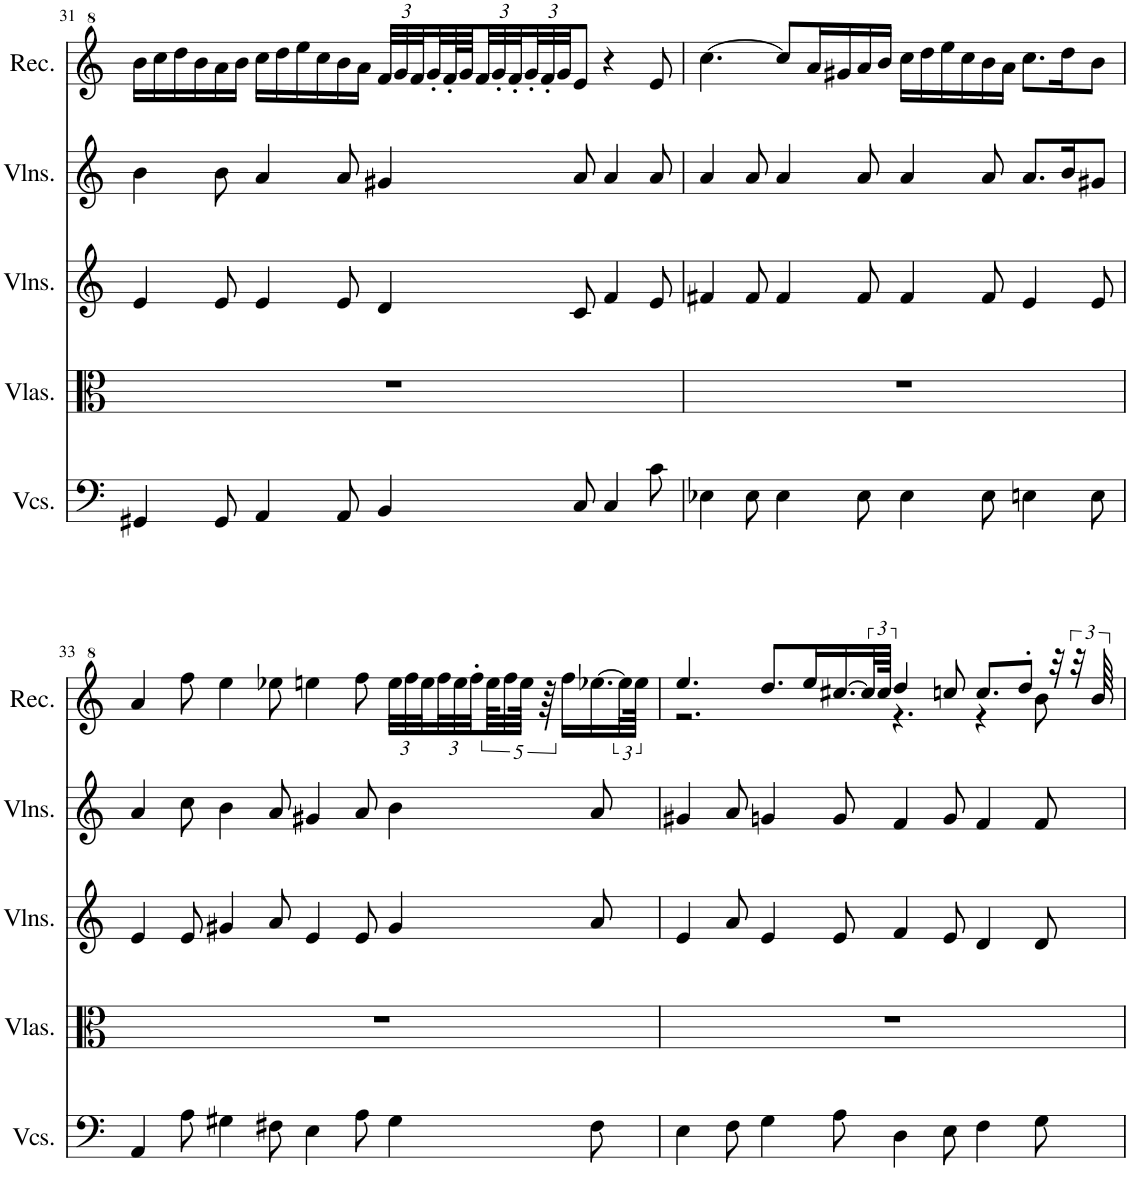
**kern	**kern	**kern	**kern	**kern
*part5	*part4	*part3	*part2	*part1
*staff5	*staff4	*staff3	*staff2	*staff1
*I"Violoncellos, Basso Continuo	*I"Violas, Viola	*I"Violins, Violino II	*I"Violins, Violino I	*I"Recorder, Flauto Soprano
*I'Vcs.	*I'Vlas.	*I'Vlns.	*I'Vlns.	*I'Rec.
!!LO:PB:g=z
*clefF4	*clefC3	*clefG2	*clefG2	*clefG^2
*k[]	*k[]	*k[]	*k[]	*k[]
*M12/8	*M12/8	*M12/8	*M12/8	*M12/8
=31	=31	=31	=31	=31
4GG#X/	1.r	4e/	4b\	16bb\LL
.	.	.	.	16ccc\
.	.	.	.	16ddd\
.	.	.	.	16bb\
8GG#/	.	8e/	8b\	16aa\
.	.	.	.	16bb\JJ
4AA/	.	4e/	4a/	16ccc\LL
.	.	.	.	16ddd\
.	.	.	.	16eee\
.	.	.	.	16ccc\
8AA/	.	8e/	8a/	16bb\
.	.	.	.	16aa\JJ
*	*	*	*	*Xbrackettup
4BB/	.	4d/	4g#X/	48ff/LLL
.	.	.	.	48gg/
.	.	.	.	48ff/
.	.	.	.	32gg'/
.	.	.	.	64ff'/L
.	.	.	.	64gg/J
.	.	.	.	48ff/
.	.	.	.	48gg'/
.	.	.	.	48ff'/
.	.	.	.	48gg'/
.	.	.	.	48ff'/
.	.	.	.	48gg/JJ
8C/	.	8c/	8a/	8ee/J
4C/	.	4f/	4a/	4r
8c\	.	8e/	8a/	8ee/
=32	=32	=32	=32	=32
4E-X\	1.r	4f#X/	4a/	[4.ccc\
8E-\	.	8f#/	8a/	.
4E-\	.	4f#/	4a/	8ccc/L]
.	.	.	.	16aa/L
.	.	.	.	16gg#X/
8E-\	.	8f#/	8a/	16aa/
.	.	.	.	16bb/JJ
4E-\	.	4f#/	4a/	16ccc\LL
.	.	.	.	16ddd\
.	.	.	.	16eee\
.	.	.	.	16ccc\
8E-\	.	8f#/	8a/	16bb\
.	.	.	.	16aa\JJ
4En\	.	4e/	8.a/L	8.ccc\L
.	.	.	16b/K	16ddd\K
8E\	.	8e/	8g#X/J	8bb\J
!!LO:LB:g=z
=33	=33	=33	=33	=33
4AA/	1.r	4e/	4a/	4aa/
8A\	.	8e/	8cc\	8fff\
4G#X\	.	4g#X/	4b\	4eee\
8F#X\	.	8a/	8a/	8eee-X\
4E\	.	4e/	4g#X/	4eeen\
8A\	.	8e/	8a/	8fff\
4G#\	.	4g#/	4b\	48eee\LLL
.	.	.	.	48fff\
.	.	.	.	48eee\
.	.	.	.	48fff\
.	.	.	.	48eee\
.	.	.	.	48fff'\
*	*	*	*	*brackettup
.	.	.	.	80eee\K
.	.	.	.	40fff\
.	.	.	.	80eee\JJJk
.	.	.	.	80r
.	.	.	.	16fff\LL
8F#\	.	8a/	8a/	[16.eee-X\
.	.	.	.	48eee-\L]
.	.	.	.	96eee-\JJJk
=34	=34	=34	=34	=34
*	*	*	*	*^
4E\	1.r	4e/	4g#X/	4.eee/	2.r
8F\	.	8a/	8a/	.	.
4G\	.	4e/	4gn/	8.ddd/L	.
.	.	.	.	16eee/L	.
8A\	.	8e/	8g/	[16.ccc#X/	.
.	.	.	.	48ccc#/L]	.
.	.	.	.	96ccc#/JJJk	.
4D\	.	4f/	4f/	4ddd/	4.r
8E\	.	8e/	8g/	8cccn/	.
4F\	.	4d/	4f/	8.ccc/L	4r
.	.	.	.	8ddd'/J	.
8G\	.	8d/	8f/	.	8bb\
.	.	.	.	32r	.
.	.	.	.	48r	.
.	.	.	.	96bb/	.
*	*	*	*	*v	*v
=	=	=	=	=
*-	*-	*-	*-	*-
